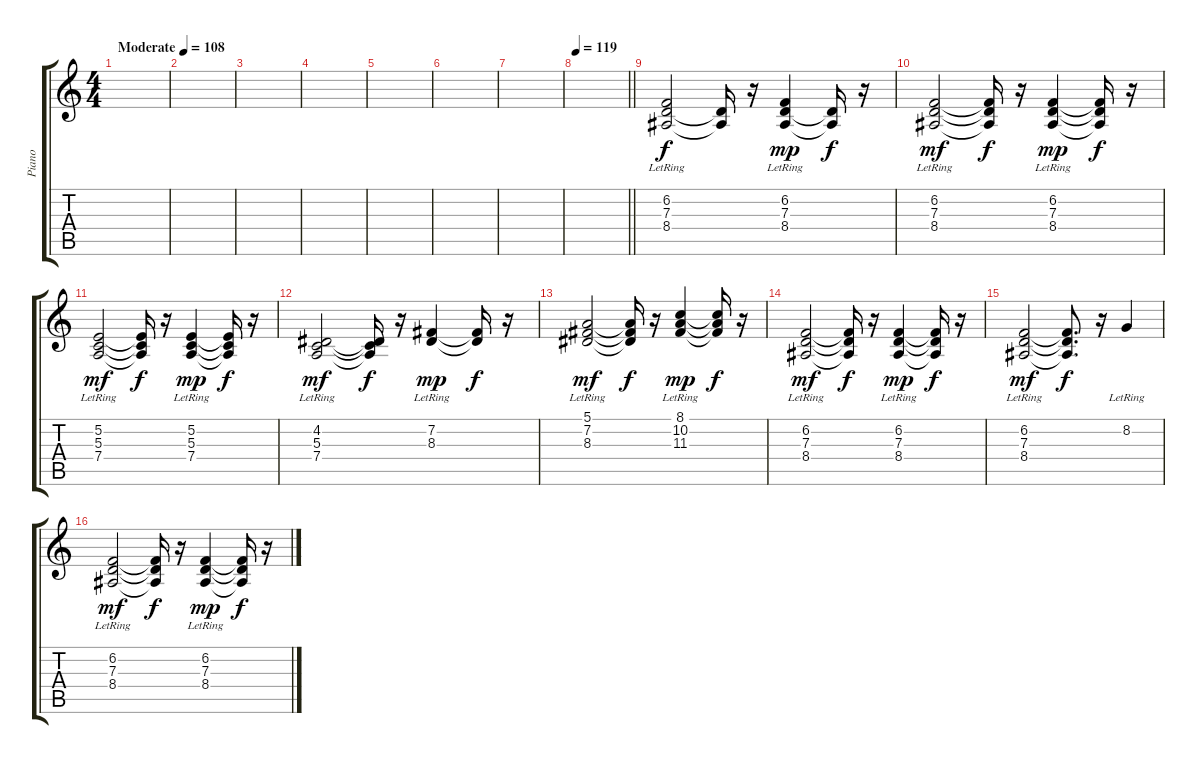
\track ("Piano" "Piano") {instrument acousticgrandpiano}
\staff {score tabs}
\tuning (E4 B3 G3 D3 A2 E2) {hide}
\ts (4 4)
\tempo (108 "Moderate")
\clef g2
\ks c
|
|
|
|
|
|
|
\tempo 108
\tempo 119
\barLineRight lightlight
|
(6.2 7.3{lr} 8.4{lr}).2 (7.3{t} 8.4{t}).16{dy f} r.16 (6.2 7.3{lr} 8.4{lr}).4{dy mp} (7.3{t} 8.4{t}).16{dy f} r.16 |
(6.2{lr} 7.3{lr} 8.4{lr}).2{dy mf} (6.2{t} 7.3{t} 8.4{t}).16{dy f} r.16 (6.2{lr} 7.3{lr} 8.4{lr}).4{dy mp} (6.2{t} 7.3{t} 8.4{t}).16{dy f} r.16 |
(5.2{lr} 5.3{lr} 7.4{lr}).2{dy mf} (5.2{t} 5.3{t} 7.4{t}).16{dy f} r.16 (5.2{lr} 5.3{lr} 7.4{lr}).4{dy mp} (5.2{t} 5.3{t} 7.4{t}).16{dy f} r.16 |
(4.2{lr} 5.3{lr} 7.4{lr}).2{dy mf} (4.2{t} 5.3{t} 7.4{t}).16{dy f} r.16 (7.2{lr} 8.3{lr}).4{dy mp} (7.2{t} 8.3{t}).16{dy f} r.16 |
(5.1{lr} 7.2{lr} 8.3{lr}).2{dy mf} (5.1{t} 7.2{t} 8.3{t}).16{dy f} r.16 (8.1{lr} 10.2{lr} 11.3{lr}).4{dy mp} (8.1{t} 10.2{t} 11.3{t}).16{dy f} r.16 |
(6.2{lr} 7.3{lr} 8.4{lr}).2{dy mf} (6.2{t} 7.3{t} 8.4{t}).16{dy f} r.16 (6.2{lr} 7.3{lr} 8.4{lr}).4{dy mp} (6.2{t} 7.3{t} 8.4{t}).16{dy f} r.16 |
(6.2{lr} 7.3{lr} 8.4{lr}).2{dy mf} (6.2{t} 7.3{t} 8.4{t}).8{d dy f} r.16 8.2{lr}.4 |
(6.2{lr} 7.3{lr} 8.4{lr}).2{dy mf} (6.2{t} 7.3{t} 8.4{t}).16{dy f} r.16 (6.2{lr} 7.3{lr} 8.4{lr}).4{dy mp} (6.2{t} 7.3{t} 8.4{t}).16{dy f} r.16
